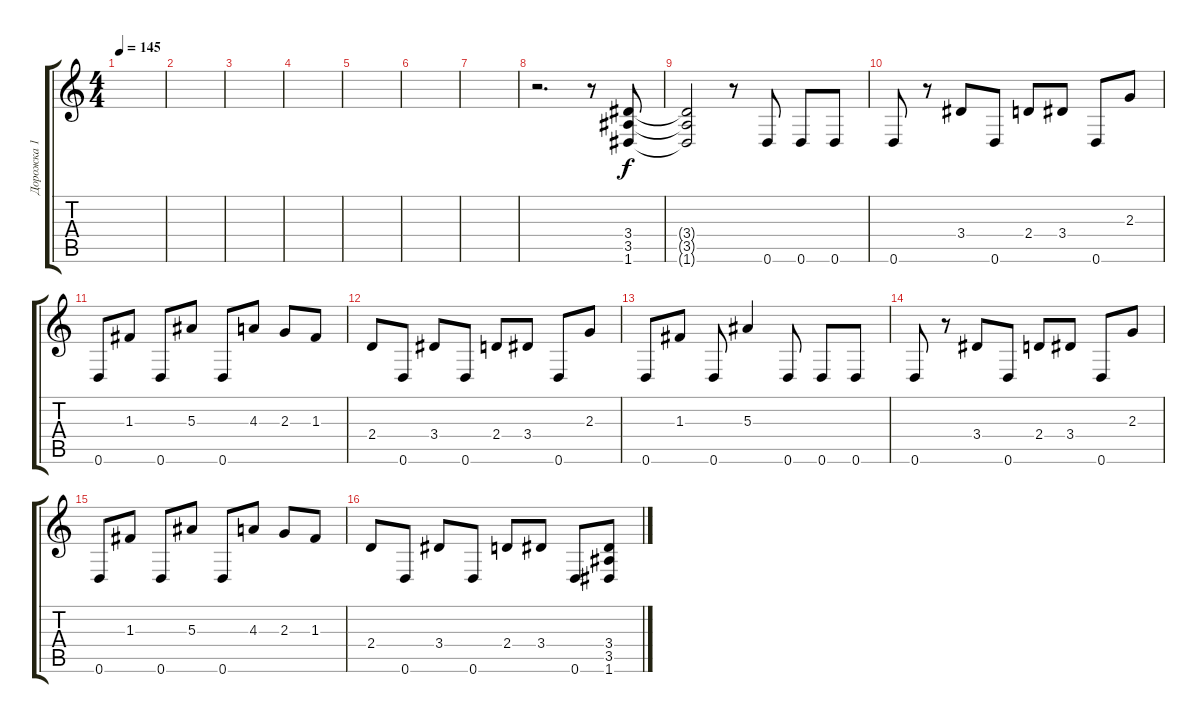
\track ("Дорожка 1" "Дорожка 1") {instrument distortionguitar}
\staff {score tabs}
\tuning (D4 A3 F3 C3 G2 D2) {hide}
\ts (4 4)
\tempo 145
\clef g2
\ks c
|
|
|
|
|
|
|
r.2{d} r.8 (3.4 3.5 1.6).8 |
(3.4{t} 3.5{t} 1.6{t}).2 r.8 0.6.8 0.6.8 0.6.8 |
0.6.8 r.8 3.4.8 0.6.8 2.4.8 3.4.8 0.6.8 2.3.8 |
0.6.8 1.3.8 0.6.8 5.3.8 0.6.8 4.3.8 2.3.8 1.3.8 |
2.4.8 0.6.8 3.4.8 0.6.8 2.4.8 3.4.8 0.6.8 2.3.8 |
0.6.8 1.3.8 0.6.8 5.3.4 0.6.8 0.6.8 0.6.8 |
0.6.8 r.8 3.4.8 0.6.8 2.4.8 3.4.8 0.6.8 2.3.8 |
0.6.8 1.3.8 0.6.8 5.3.8 0.6.8 4.3.8 2.3.8 1.3.8 |
2.4.8 0.6.8 3.4.8 0.6.8 2.4.8 3.4.8 0.6.8 (3.4 3.5 1.6).8
